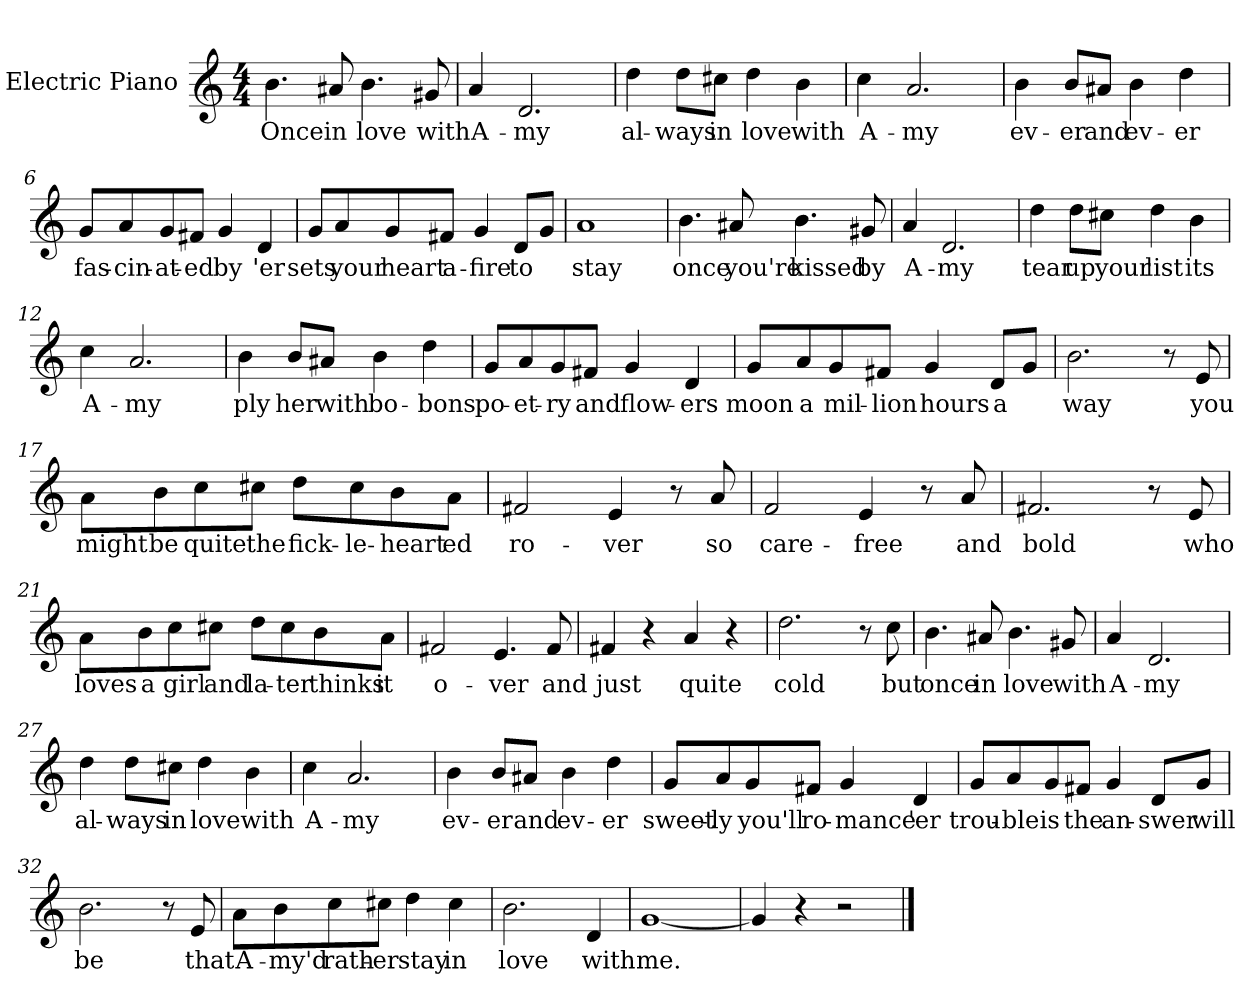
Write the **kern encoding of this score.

**kern	**text
*part1	*part1
*staff1	*staff1
*I"Electric Piano	*
*I'E.Pno	*
*clefG2	*
*k[]	*
*C:	*
*M4/4	*
=1	=1
4.b\	Once
8a#X/	in
4.b\	love
8g#X/	with
=2	=2
4a/	A-
2.d/	-my
=3	=3
4dd\	al-
8dd\L	-ways
8cc#X\J	in
4dd\	love
4b\	with
=4	=4
4cc\	A-
2.a/	-my
!!LO:LB:g=z
=5	=5
4b\	ev-
8b/L	-er
8a#X/J	and
4b\	ev-
4dd\	-er
=6	=6
8g/L	fas-
8a/	-cin-
8g/	-at-
8f#X/J	-ed
4g/	by
4d/	'er
=7	=7
8g/L	sets
8a/	your
8g/	heart
8f#X/J	a-
4g/	fire
8d/L	to
8g/J	.
=8	=8
1a	stay
!!LO:LB:g=z
=9	=9
4.b\	once
8a#X/	you're
4.b\	kissed
8g#X/	by
=10	=10
4a/	A-
2.d/	-my
=11	=11
4dd\	tear
8dd\L	up
8cc#X\J	your
4dd\	list
4b\	its
=12	=12
4cc\	A-
2.a/	-my
!!LO:LB:g=z
=13	=13
4b\	ply
8b/L	her
8a#X/J	with
4b\	bo-
4dd\	-bons
=14	=14
8g/L	po-
8a/	-et-
8g/	-ry
8f#X/J	and
4g/	flow-
4d/	-ers
=15	=15
8g/L	moon
8a/	a
8g/	mil-
8f#X/J	lion
4g/	hours
8d/L	-a
8g/J	.
=16	=16
2.b\	way
8r	.
8e/	you
!!LO:LB:g=z
=17	=17
8a\L	might
8b\	be
8cc\	quite
8cc#X\J	the
8dd\L	fick-
8cc#\	-le-
8b\	-heart
8a\J	ed
=18	=18
2f#X/	ro-
4e/	-ver
8r	.
8a/	so
=19	=19
2f/	care-
4e/	-free
8r	.
8a/	and
=20	=20
2.f#X/	bold
8r	.
8e/	who
!!LO:LB:g=z
=21	=21
8a\L	loves
8b\	a
8cc\	girl
8cc#X\J	and
8dd\L	la-
8cc#\	-ter
8b\	thinks
8a\J	it
=22	=22
2f#X/	o-
4.e/	-ver
8f#/	and
=23	=23
4f#X/	just
4r	.
4a/	quite
4r	.
=24	=24
2.dd\	cold
8r	.
8cc\	but
!!LO:LB:g=z
=25	=25
4.b\	once
8a#X/	in
4.b\	love
8g#X/	with
=26	=26
4a/	A-
2.d/	-my
=27	=27
4dd\	al-
8dd\L	-ways
8cc#X\J	in
4dd\	love
4b\	with
=28	=28
4cc\	A-
2.a/	-my
!!LO:LB:g=z
=29	=29
4b\	ev-
8b/L	-er
8a#X/J	and
4b\	ev-
4dd\	-er
=30	=30
8g/L	sweet-
8a/	-ly
8g/	you'll
8f#X/J	ro-
4g/	-mance
4d/	'er
=31	=31
8g/L	trou-
8a/	-ble
8g/	is
8f#X/J	the
4g/	an-
8d/L	-swer
8g/J	will
=32	=32
2.b\	be
8r	.
8e/	that
!!LO:LB:g=z
=33	=33
8a\L	A-
8b\	my'd
8cc\	rath-
8cc#X\J	-er
4dd\	stay
4cc#\	in
=34	=34
2.b\	love
4d/	with
=35	=35
[1g	me.
=36	=36
4g/]	.
4r	.
2r	.
==	==
*-	*-
